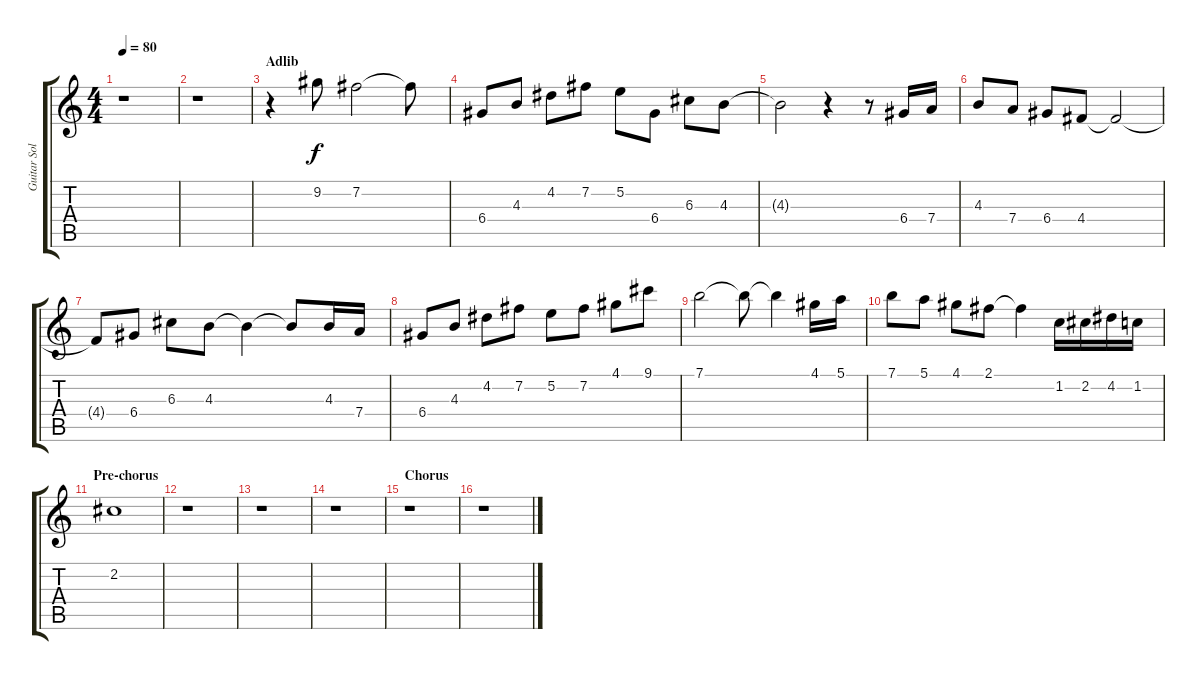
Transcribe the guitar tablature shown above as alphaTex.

\track ("Guitar Solo by Nehrie" "Guitar Sol") {instrument acousticguitarnylon}
\staff {score tabs}
\tuning (E4 B3 G3 D3 A2 E2) {hide}
\ts (4 4)
\tempo 80
\clef g2
\ks c
r.1{dy f} |
r.1 |
\section ("" "Adlib")
r.4 9.2.8 7.2.2 7.2{t}.8 |
6.4.8 4.3.8 4.2.8 7.2.8 5.2.8 6.4.8 6.3.8 4.3.8 |
4.3{t}.2 r.4 r.8 6.4.16 7.4.16 |
4.3.8 7.4.8 6.4.8 4.4.8 4.4{t}.2 |
4.4{t}.8 6.4.8 6.3.8 4.3.8 4.3{t}.4 4.3{t}.8 4.3.16 7.4.16 |
6.4.8 4.3.8 4.2.8 7.2.8 5.2.8 7.2.8 4.1.8 9.1.8 |
7.1.2 7.1{t}.8 7.1{t}.4 4.1.16 5.1.16 |
7.1.8 5.1.8 4.1.8 2.1.8 2.1{t}.4 1.2.16 2.2.16 4.2.16 1.2.16 |
\section ("" "Pre-chorus")
2.2.1 |
r.1 |
r.1 |
r.1 |
\section ("" "Chorus")
r.1 |
r.1
